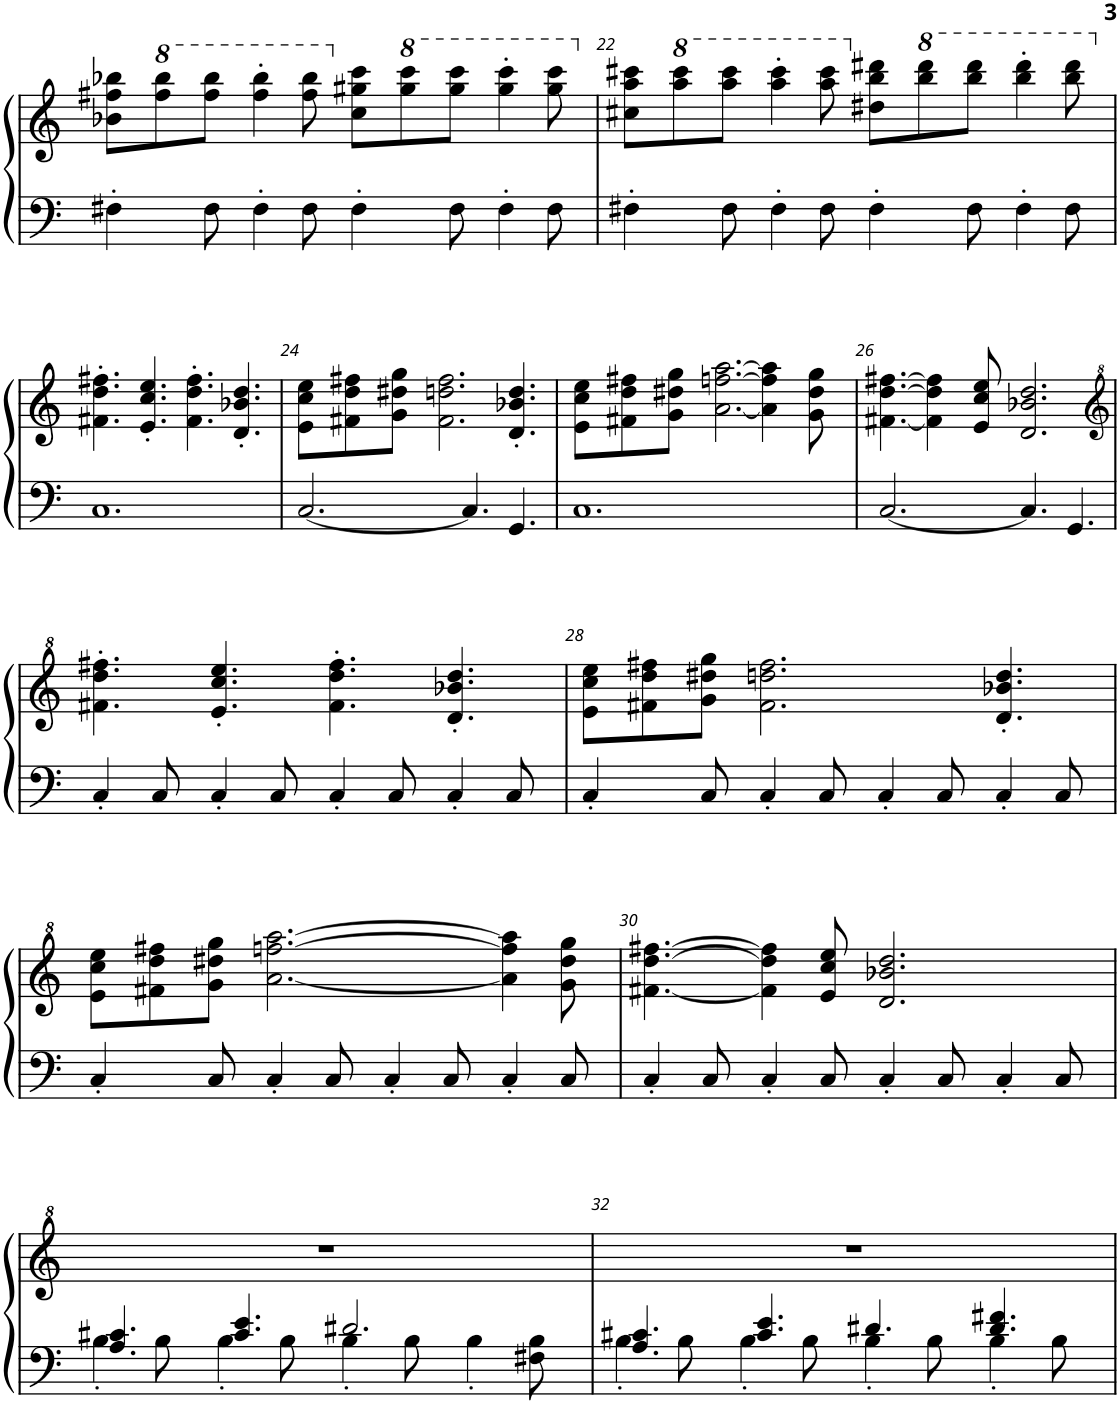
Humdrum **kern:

**kern	**kern
*part2	*part1
*staff2	*staff1
*I"Piano 2	*I"Piano, Right
*I'Pno	*I'Pno
!!LO:PB:g=z
*clefF4	*clefG2
*k[]	*k[]
*M12/8	*M12/8
=21	=21
4F#X'\	8b-X\ 8ff#X\ 8bb-X\L
*	*8va
.	8fff#\ 8bbb-\
8F#\	8fff#\ 8bbb-\J
4F#'\	4fff#\' 4bbb-\'
8F#\	8fff#\ 8bbb-\
*	*X8va
4F#'\	8cc\ 8gg#X\ 8ccc\L
*	*8va
.	8ggg#\ 8cccc\
8F#\	8ggg#\ 8cccc\J
4F#'\	4ggg#\' 4cccc\'
8F#\	8ggg#\ 8cccc\
=22	=22
*	*X8va
4F#X'\	8cc#X\ 8aa\ 8ccc#X\L
*	*8va
.	8aaa\ 8cccc#\
8F#\	8aaa\ 8cccc#\J
4F#'\	4aaa\' 4cccc#\'
8F#\	8aaa\ 8cccc#\
*	*X8va
4F#'\	8dd#X\ 8bb\ 8ddd#X\L
*	*8va
.	8bbb\ 8dddd#\
8F#\	8bbb\ 8dddd#\J
4F#'\	4bbb\' 4dddd#\'
8F#\	8bbb\ 8dddd#\
!!LO:LB:g=z
=23	=23
*	*X8va
1.C	4.f#X\' 4.dd\' 4.ff#X\'
.	4.e/' 4.cc/' 4.ee/'
.	4.f#\' 4.dd\' 4.ff#\'
.	4.d/' 4.b-X/' 4.dd/'
=24	=24
[2.C/	8e\ 8cc\ 8ee\L
.	8f#X\ 8dd\ 8ff#X\
.	8g\ 8dd#X\ 8gg\J
.	2.f#\ 2.ddn\ 2.ff#\
4.C/]	.
4.GG/	4.d/' 4.b-X/' 4.dd/'
=25	=25
1.C	8e\ 8cc\ 8ee\L
.	8f#X\ 8dd\ 8ff#X\
.	8g\ 8dd#X\ 8gg\J
.	[2.a\ [2.ffn\ [2.aa\
.	4a\] 4ff\] 4aa\]
.	8g\ 8dd#\ 8gg\
=26	=26
[2.C/	[4.f#X\ [4.dd\ [4.ff#X\
.	4f#\] 4dd\] 4ff#\]
.	8e/ 8cc/ 8ee/
4.C/]	2.d/ 2.b-X/ 2.dd/
4.GG/	.
!!LO:LB:g=z
=27	=27
*	*clefG^2
4C'/	4.ff#X\' 4.ddd\' 4.fff#X\'
8C/	.
4C'/	4.ee/' 4.ccc/' 4.eee/'
8C/	.
4C'/	4.ff#\' 4.ddd\' 4.fff#\'
8C/	.
4C'/	4.dd/' 4.bb-X/' 4.ddd/'
8C/	.
=28	=28
4C'/	8ee\ 8ccc\ 8eee\L
.	8ff#X\ 8ddd\ 8fff#X\
8C/	8gg\ 8ddd#X\ 8ggg\J
4C'/	2.ff#\ 2.dddn\ 2.fff#\
8C/	.
4C'/	.
8C/	.
4C'/	4.dd/' 4.bb-X/' 4.ddd/'
8C/	.
!!LO:LB:g=z
=29	=29
4C'/	8ee\ 8ccc\ 8eee\L
.	8ff#X\ 8ddd\ 8fff#X\
8C/	8gg\ 8ddd#X\ 8ggg\J
4C'/	[2.aa\ [2.fffn\ [2.aaa\
8C/	.
4C'/	.
8C/	.
4C'/	4aa\] 4fff\] 4aaa\]
8C/	8gg\ 8ddd#\ 8ggg\
=30	=30
4C'/	[4.ff#X\ [4.ddd\ [4.fff#X\
8C/	.
4C'/	4ff#\] 4ddd\] 4fff#\]
8C/	8ee/ 8ccc/ 8eee/
4C'/	2.dd/ 2.bb-X/ 2.ddd/
8C/	.
4C'/	.
8C/	.
!!LO:LB:g=z
=31	=31
*^	*
4.A/ 4.c#X/	4B'\	1.r
.	8B\	.
4.c#/ 4.e/	4B'\	.
.	8B\	.
2.d#X/	4B'\	.
.	8B\	.
.	4B'\	.
.	8F#X\ 8B\	.
=32	=32	=32
4.A/ 4.c#X/	4B'\	1.r
.	8B\	.
4.c#/ 4.e/	4B'\	.
.	8B\	.
4.d#X/	4B'\	.
.	8B\	.
4.d#/ 4.f#X/	4B'\	.
.	8B\	.
*v	*v	*
=	=
*-	*-
